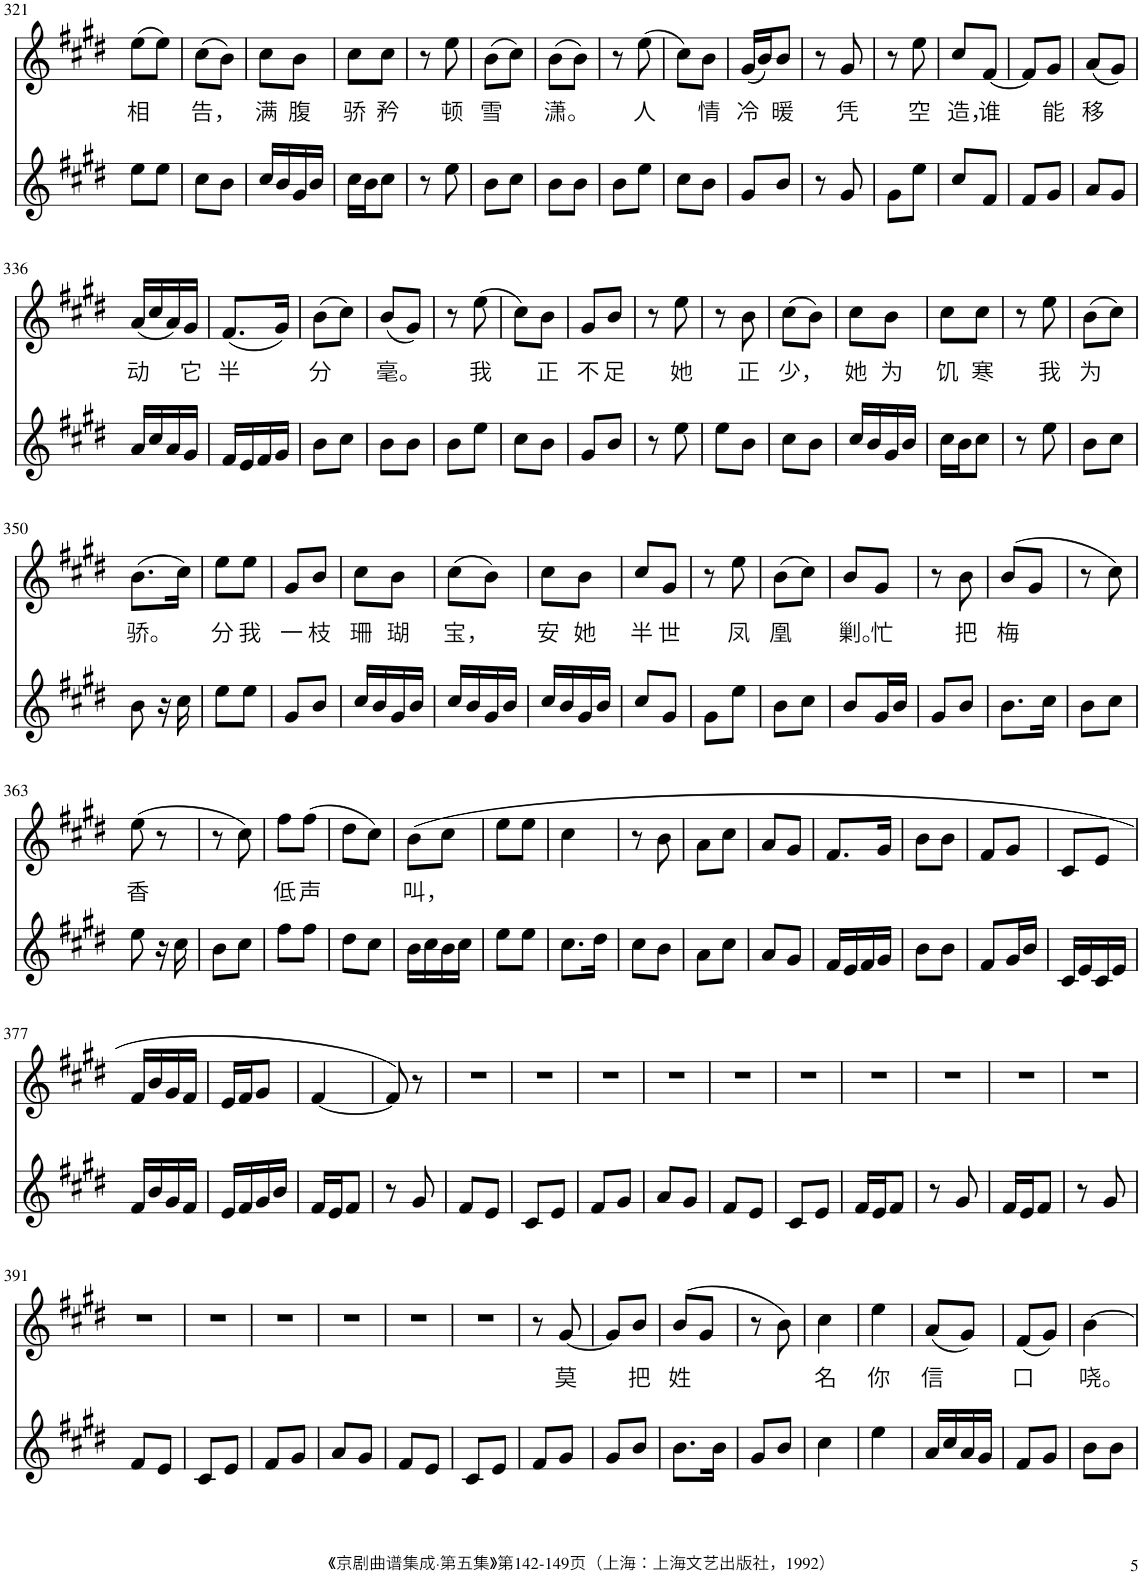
**kern	**kern	**text
*part2	*part1	*part1
*staff2	*staff1	*staff1
*I"Piano	*I"Piano	*
*I'Pno	*I'Pno	*
!!LO:PB:g=z
*clefG2	*clefG2	*
*k[f#c#g#d#]	*k[f#c#g#d#]	*
*M1/4	*M1/4	*
=321	=321	=321
!	!	!LO:LY:b
8ee\L	(8ee\L	相
8ee\J	8ee\J)	.
=322	=322	=322
!	!	!LO:LY:b
8cc#\L	(8cc#\L	告，
8b\J	8b\J)	.
=323	=323	=323
!	!	!LO:LY:b
16cc#/LL	8cc#\L	满
16b/	.	.
!	!	!LO:LY:b
16g#/	8b\J	腹
16b/JJ	.	.
=324	=324	=324
!	!	!LO:LY:b
16cc#\LL	8cc#\L	骄
16b\J	.	.
!	!	!LO:LY:b
8cc#\J	8cc#\J	矜
=325	=325	=325
8r	8r	.
!	!	!LO:LY:b
8ee\	8ee\	顿
=326	=326	=326
!	!	!LO:LY:b
8b\L	(8b\L	雪
8cc#\J	8cc#\J)	.
=327	=327	=327
!	!	!LO:LY:b
8b\L	(8b\L	潇。
8b\J	8b\J)	.
=328	=328	=328
8b\L	8r	.
!	!	!LO:LY:b
8ee\J	(8ee\	人
=329	=329	=329
8cc#\L	8cc#\L)	.
!	!	!LO:LY:b
8b\J	8b\J	情
=330	=330	=330
!	!	!LO:LY:b
8g#/L	(16g#/LL	冷
.	16b/J)	.
!	!	!LO:LY:b
8b/J	8b/J	暖
=331	=331	=331
8r	8r	.
!	!	!LO:LY:b
8g#/	8g#/	凭
=332	=332	=332
8g#\L	8r	.
!	!	!LO:LY:b
8ee\J	8ee\	空
=333	=333	=333
!	!	!LO:LY:b
8cc#/L	8cc#/L	造，
!	!	!LO:LY:b
8f#/J	[8f#/J	谁
=334	=334	=334
8f#/L	8f#/L]	.
!	!	!LO:LY:b
8g#/J	8g#/J	能
=335	=335	=335
!	!	!LO:LY:b
8a/L	(8a/L	移
8g#/J	8g#/J)	.
!!LO:LB:g=z
=336	=336	=336
!	!	!LO:LY:b
16a/LL	(16a/LL	动
16cc#/	16cc#/	.
16a/	16a/)	.
!	!	!LO:LY:b
16g#/JJ	16g#/JJ	它
=337	=337	=337
!	!	!LO:LY:b
16f#/LL	(8.f#/L	半
16e/	.	.
16f#/	.	.
16g#/JJ	16g#/Jk)	.
=338	=338	=338
!	!	!LO:LY:b
8b\L	(8b\L	分
8cc#\J	8cc#\J)	.
=339	=339	=339
!	!	!LO:LY:b
8b\L	(8b/L	毫。
8b\J	8g#/J)	.
=340	=340	=340
8b\L	8r	.
!	!	!LO:LY:b
8ee\J	(8ee\	我
=341	=341	=341
8cc#\L	8cc#\L)	.
!	!	!LO:LY:b
8b\J	8b\J	正
=342	=342	=342
!	!	!LO:LY:b
8g#/L	8g#/L	不
!	!	!LO:LY:b
8b/J	8b/J	足
=343	=343	=343
8r	8r	.
!	!	!LO:LY:b
8ee\	8ee\	她
=344	=344	=344
8ee\L	8r	.
!	!	!LO:LY:b
8b\J	8b\	正
=345	=345	=345
!	!	!LO:LY:b
8cc#\L	(8cc#\L	少，
8b\J	8b\J)	.
=346	=346	=346
!	!	!LO:LY:b
16cc#/LL	8cc#\L	她
16b/	.	.
!	!	!LO:LY:b
16g#/	8b\J	为
16b/JJ	.	.
=347	=347	=347
!	!	!LO:LY:b
16cc#\LL	8cc#\L	饥
16b\J	.	.
!	!	!LO:LY:b
8cc#\J	8cc#\J	寒
=348	=348	=348
8r	8r	.
!	!	!LO:LY:b
8ee\	8ee\	我
=349	=349	=349
!	!	!LO:LY:b
8b\L	(8b\L	为
8cc#\J	8cc#\J)	.
!!LO:LB:g=z
=350	=350	=350
!	!	!LO:LY:b
8b\	(8.b\L	骄。
16r	.	.
16cc#\	16cc#\Jk)	.
=351	=351	=351
!	!	!LO:LY:b
8ee\L	8ee\L	分
!	!	!LO:LY:b
8ee\J	8ee\J	我
=352	=352	=352
!	!	!LO:LY:b
8g#/L	8g#/L	一
!	!	!LO:LY:b
8b/J	8b/J	枝
=353	=353	=353
!	!	!LO:LY:b
16cc#/LL	8cc#\L	珊
16b/	.	.
!	!	!LO:LY:b
16g#/	8b\J	瑚
16b/JJ	.	.
=354	=354	=354
!	!	!LO:LY:b
16cc#/LL	(8cc#\L	宝，
16b/	.	.
16g#/	8b\J)	.
16b/JJ	.	.
=355	=355	=355
!	!	!LO:LY:b
16cc#/LL	8cc#\L	安
16b/	.	.
!	!	!LO:LY:b
16g#/	8b\J	她
16b/JJ	.	.
=356	=356	=356
!	!	!LO:LY:b
8cc#/L	8cc#/L	半
!	!	!LO:LY:b
8g#/J	8g#/J	世
=357	=357	=357
8g#\L	8r	.
!	!	!LO:LY:b
8ee\J	8ee\	凤
=358	=358	=358
!	!	!LO:LY:b
8b\L	(8b\L	凰
8cc#\J	8cc#\J)	.
=359	=359	=359
!	!	!LO:LY:b
8b/L	8b/L	剿。
!	!	!LO:LY:b
16g#/L	8g#/J	忙
16b/JJ	.	.
=360	=360	=360
8g#/L	8r	.
!	!	!LO:LY:b
8b/J	8b\	把
=361	=361	=361
!	!	!LO:LY:b
8.b\L	(8b/L	梅
.	8g#/J	.
16cc#\Jk	.	.
=362	=362	=362
8b\L	8r	.
8cc#\J	8cc#\)	.
!!LO:LB:g=z
=363	=363	=363
!	!	!LO:LY:b
8ee\	(8ee\	香
16r	8r	.
16cc#\	.	.
=364	=364	=364
8b\L	8r	.
8cc#\J	8cc#\)	.
=365	=365	=365
!	!	!LO:LY:b
8ff#\L	8ff#\L	低
!	!	!LO:LY:b
8ff#\J	(8ff#\J	声
=366	=366	=366
8dd#\L	8dd#\L	.
8cc#\J	8cc#\J)	.
=367	=367	=367
!	!	!LO:LY:b
16b\LL	(8b\L	叫，
16cc#\	.	.
16b\	8cc#\J	.
16cc#\JJ	.	.
=368	=368	=368
8ee\L	8ee\L	.
8ee\J	8ee\J	.
=369	=369	=369
8.cc#\L	4cc#\	.
16dd#\Jk	.	.
=370	=370	=370
8cc#\L	8r	.
8b\J	8b\	.
=371	=371	=371
8a\L	8a\L	.
8cc#\J	8cc#\J	.
=372	=372	=372
8a/L	8a/L	.
8g#/J	8g#/J	.
=373	=373	=373
16f#/LL	8.f#/L	.
16e/	.	.
16f#/	.	.
16g#/JJ	16g#/Jk	.
=374	=374	=374
8b\L	8b\L	.
8b\J	8b\J	.
=375	=375	=375
8f#/L	8f#/L	.
16g#/L	8g#/J	.
16b/JJ	.	.
=376	=376	=376
16c#/LL	8c#/L	.
16e/	.	.
16c#/	8e/J	.
16e/JJ	.	.
!!LO:LB:g=z
=377	=377	=377
16f#/LL	16f#/LL	.
16b/	16b/	.
16g#/	16g#/	.
16f#/JJ	16f#/JJ	.
=378	=378	=378
16e/LL	16e/LL	.
16f#/	16f#/J	.
16g#/	8g#/J	.
16b/JJ	.	.
=379	=379	=379
16f#/LL	[4f#/	.
16e/J	.	.
8f#/J	.	.
=380	=380	=380
8r	8f#/])	.
8g#/	8r	.
=381	=381	=381
8f#/L	4r	.
8e/J	.	.
=382	=382	=382
8c#/L	4r	.
8e/J	.	.
=383	=383	=383
8f#/L	4r	.
8g#/J	.	.
=384	=384	=384
8a/L	4r	.
8g#/J	.	.
=385	=385	=385
8f#/L	4r	.
8e/J	.	.
=386	=386	=386
8c#/L	4r	.
8e/J	.	.
=387	=387	=387
16f#/LL	4r	.
16e/J	.	.
8f#/J	.	.
=388	=388	=388
8r	4r	.
8g#/	.	.
=389	=389	=389
16f#/LL	4r	.
16e/J	.	.
8f#/J	.	.
=390	=390	=390
8r	4r	.
8g#/	.	.
!!LO:LB:g=z
=391	=391	=391
8f#/L	4r	.
8e/J	.	.
=392	=392	=392
8c#/L	4r	.
8e/J	.	.
=393	=393	=393
8f#/L	4r	.
8g#/J	.	.
=394	=394	=394
8a/L	4r	.
8g#/J	.	.
=395	=395	=395
8f#/L	4r	.
8e/J	.	.
=396	=396	=396
8c#/L	4r	.
8e/J	.	.
=397	=397	=397
8f#/L	8r	.
!	!	!LO:LY:b
8g#/J	[8g#/	莫
=398	=398	=398
8g#/L	8g#/L]	.
!	!	!LO:LY:b
8b/J	8b/J	把
=399	=399	=399
!	!	!LO:LY:b
8.b\L	(8b/L	姓
.	8g#/J	.
16b\Jk	.	.
=400	=400	=400
8g#/L	8r	.
8b/J	8b\)	.
=401	=401	=401
!	!	!LO:LY:b
4cc#\	4cc#\	名
=402	=402	=402
!	!	!LO:LY:b
4ee\	4ee\	你
=403	=403	=403
!	!	!LO:LY:b
16a/LL	(8a/L	信
16cc#/	.	.
16a/	8g#/J)	.
16g#/JJ	.	.
=404	=404	=404
!	!	!LO:LY:b
8f#/L	(8f#/L	口
8g#/J	8g#/J)	.
=405	=405	=405
!	!	!LO:LY:b
8b\L	[4b\	哓。
8b\J	.	.
=	=	=
*-	*-	*-
